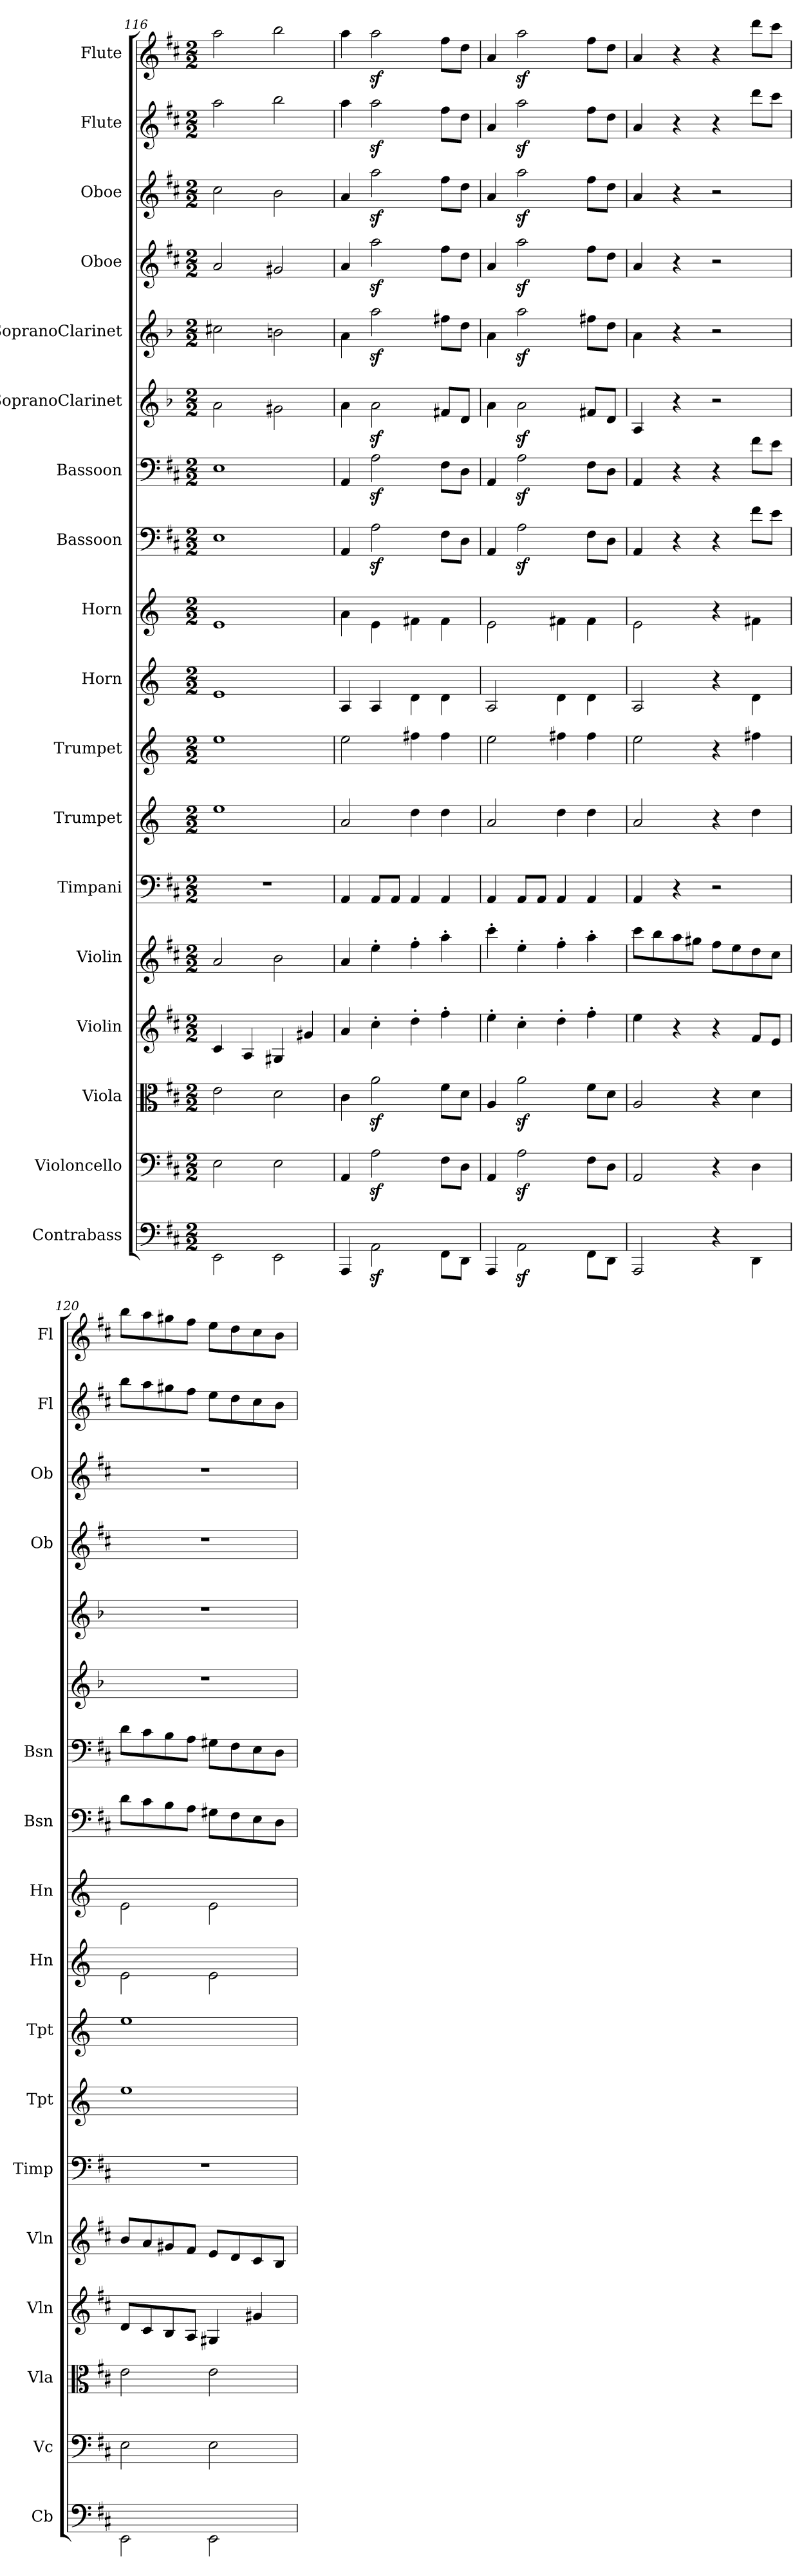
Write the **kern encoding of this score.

**kern	**kern	**kern	**kern	**kern	**kern	**kern	**kern	**kern	**kern	**kern	**kern	**kern	**kern	**kern	**kern	**kern	**kern
*part18	*part17	*part16	*part15	*part14	*part13	*part12	*part11	*part10	*part9	*part8	*part7	*part6	*part5	*part4	*part3	*part2	*part1
*staff18	*staff17	*staff16	*staff15	*staff14	*staff13	*staff12	*staff11	*staff10	*staff9	*staff8	*staff7	*staff6	*staff5	*staff4	*staff3	*staff2	*staff1
*I"Contrabass	*I"Violoncello	*I"Viola	*I"Violin	*I"Violin	*I"Timpani	*I"Trumpet	*I"Trumpet	*I"Horn	*I"Horn	*I"Bassoon	*I"Bassoon	*I"SopranoClarinet	*I"SopranoClarinet	*I"Oboe	*I"Oboe	*I"Flute	*I"Flute
*I'Cb	*I'Vc	*I'Vla	*I'Vln	*I'Vln	*I'Timp	*I'Tpt	*I'Tpt	*I'Hn	*I'Hn	*I'Bsn	*I'Bsn	*	*	*I'Ob	*I'Ob	*I'Fl	*I'Fl
*clefF4	*clefF4	*clefC3	*clefG2	*clefG2	*clefF4	*clefG2	*clefG2	*clefG2	*clefG2	*clefF4	*clefF4	*clefG2	*clefG2	*clefG2	*clefG2	*clefG2	*clefG2
*k[f#c#]	*k[f#c#]	*k[f#c#]	*k[f#c#]	*k[f#c#]	*k[f#c#]	*k[]	*k[]	*k[]	*k[]	*k[f#c#]	*k[f#c#]	*k[b-]	*k[b-]	*k[f#c#]	*k[f#c#]	*k[f#c#]	*k[f#c#]
*M2/2	*M2/2	*M2/2	*M2/2	*M2/2	*M2/2	*M2/2	*M2/2	*M2/2	*M2/2	*M2/2	*M2/2	*M2/2	*M2/2	*M2/2	*M2/2	*M2/2	*M2/2
=116	=116	=116	=116	=116	=116	=116	=116	=116	=116	=116	=116	=116	=116	=116	=116	=116	=116
2EE\	2E\	2e\	4c#/	2a/	1r	1ee\	1ee\	1e\	1e\	1E\	1E\	2a\	2cc#X\	2a/	2cc#\	2aa\	2aa\
.	.	.	4A/	.	.	.	.	.	.	.	.	.	.	.	.	.	.
2EE\	2E\	2d\	4G#X/	2b\	.	.	.	.	.	.	.	2g#X\	2bn\	2g#X/	2b\	2bb\	2bb\
.	.	.	4g#X/	.	.	.	.	.	.	.	.	.	.	.	.	.	.
=117	=117	=117	=117	=117	=117	=117	=117	=117	=117	=117	=117	=117	=117	=117	=117	=117	=117
4AAA/	4AA/	4c#\	4a/	4a/	4AA/	2a/	2ee\	4A/	4a\	4AA/	4AA/	4a\	4a\	4a/	4a/	4aa\	4aa\
2AAz\	2Az\	2az\	4cc#'\	4ee'\	8AA/L	.	.	4A/	4e\	2Az\	2Az\	2az\	2aaz\	2aaz\	2aaz\	2aaz\	2aaz\
.	.	.	.	.	8AA/J	.	.	.	.	.	.	.	.	.	.	.	.
.	.	.	4dd'\	4ff#'\	4AA/	4dd\	4ff#X\	4d\	4f#X\	.	.	.	.	.	.	.	.
8FF#\L	8F#\L	8f#\L	4ff#'\	4aa'\	4AA/	4dd\	4ff#\	4d\	4f#\	8F#\L	8F#\L	8f#X/L	8ff#X\L	8ff#\L	8ff#\L	8ff#\L	8ff#\L
8DD\J	8D\J	8d\J	.	.	.	.	.	.	.	8D\J	8D\J	8d/J	8dd\J	8dd\J	8dd\J	8dd\J	8dd\J
=118	=118	=118	=118	=118	=118	=118	=118	=118	=118	=118	=118	=118	=118	=118	=118	=118	=118
4AAA/	4AA/	4A/	4ee'\	4ccc#'\	4AA/	2a/	2ee\	2A/	2e\	4AA/	4AA/	4a\	4a\	4a/	4a/	4a/	4a/
2AAz\	2Az\	2az\	4cc#'\	4ee'\	8AA/L	.	.	.	.	2Az\	2Az\	2az\	2aaz\	2aaz\	2aaz\	2aaz\	2aaz\
.	.	.	.	.	8AA/J	.	.	.	.	.	.	.	.	.	.	.	.
.	.	.	4dd'\	4ff#'\	4AA/	4dd\	4ff#X\	4d\	4f#X\	.	.	.	.	.	.	.	.
8FF#\L	8F#\L	8f#\L	4ff#'\	4aa'\	4AA/	4dd\	4ff#\	4d\	4f#\	8F#\L	8F#\L	8f#X/L	8ff#X\L	8ff#\L	8ff#\L	8ff#\L	8ff#\L
8DD\J	8D\J	8d\J	.	.	.	.	.	.	.	8D\J	8D\J	8d/J	8dd\J	8dd\J	8dd\J	8dd\J	8dd\J
=119	=119	=119	=119	=119	=119	=119	=119	=119	=119	=119	=119	=119	=119	=119	=119	=119	=119
2AAA/	2AA/	2A/	4ee\	8ccc#\L	4AA/	2a/	2ee\	2A/	2e\	4AA/	4AA/	4A/	4a\	4a/	4a/	4a/	4a/
.	.	.	.	8bb\	.	.	.	.	.	.	.	.	.	.	.	.	.
.	.	.	4r	8aa\	4r	.	.	.	.	4r	4r	4r	4r	4r	4r	4r	4r
.	.	.	.	8gg#X\J	.	.	.	.	.	.	.	.	.	.	.	.	.
4r	4r	4r	4r	8ff#\L	2r	4r	4r	4r	4r	4r	4r	2r	2r	2r	2r	4r	4r
.	.	.	.	8ee\	.	.	.	.	.	.	.	.	.	.	.	.	.
4DD\	4D\	4d\	8f#/L	8dd\	.	4dd\	4ff#X\	4d\	4f#X\	8f#\L	8f#\L	.	.	.	.	8ddd\L	8ddd\L
.	.	.	8e/J	8cc#\J	.	.	.	.	.	8e\J	8e\J	.	.	.	.	8ccc#\J	8ccc#\J
=120	=120	=120	=120	=120	=120	=120	=120	=120	=120	=120	=120	=120	=120	=120	=120	=120	=120
2EE\	2E\	2e\	8d/L	8b/L	1r	1ee\	1ee\	2e\	2e\	8d\L	8d\L	1r	1r	1r	1r	8bb\L	8bb\L
.	.	.	8c#/	8a/	.	.	.	.	.	8c#\	8c#\	.	.	.	.	8aa\	8aa\
.	.	.	8B/	8g#X/	.	.	.	.	.	8B\	8B\	.	.	.	.	8gg#X\	8gg#X\
.	.	.	8A/J	8f#/J	.	.	.	.	.	8A\J	8A\J	.	.	.	.	8ff#\J	8ff#\J
2EE\	2E\	2e\	4G#X/	8e/L	.	.	.	2e\	2e\	8G#X\L	8G#X\L	.	.	.	.	8ee\L	8ee\L
.	.	.	.	8d/	.	.	.	.	.	8F#\	8F#\	.	.	.	.	8dd\	8dd\
.	.	.	4g#X/	8c#/	.	.	.	.	.	8E\	8E\	.	.	.	.	8cc#\	8cc#\
.	.	.	.	8B/J	.	.	.	.	.	8D\J	8D\J	.	.	.	.	8b\J	8b\J
=	=	=	=	=	=	=	=	=	=	=	=	=	=	=	=	=	=
*-	*-	*-	*-	*-	*-	*-	*-	*-	*-	*-	*-	*-	*-	*-	*-	*-	*-
